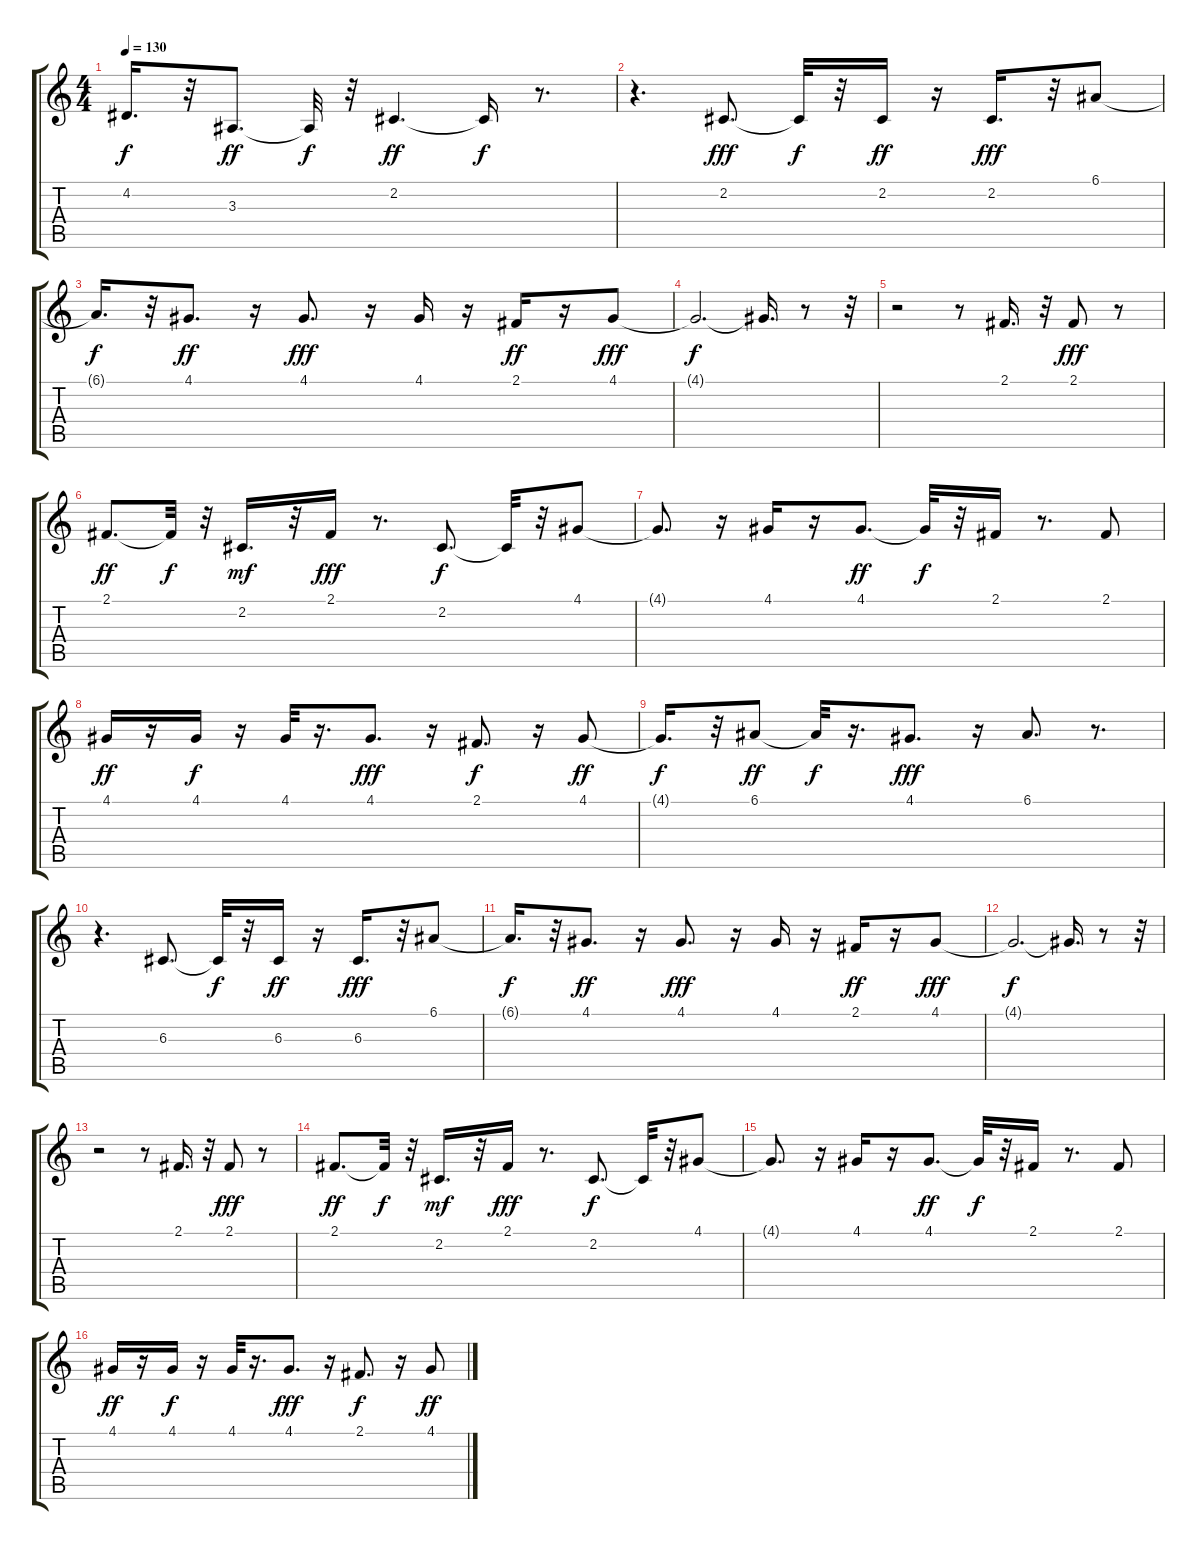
\track "" {instrument altosax}
\staff {score tabs}
\tuning (E4 B3 G3 D3 A2 E2) {hide}
\ts (4 4)
\tempo 130
\clef g2
\ks c
4.2{t}.16{d dy f} r.32 3.3.8{d dy ff} 3.3{t}.32{dy f} r.32 2.2.4{d dy ff} 2.2{t}.16{dy f} r.8{d} |
r.4{d} 2.2.8{d dy fff} 2.2{t}.32{dy f} r.32 2.2.16{dy ff} r.16 2.2.16{d dy fff} r.32 6.1.8 |
6.1{t}.16{d dy f} r.32 4.1.8{d dy ff} r.16 4.1.8{d dy fff} r.16 4.1.16 r.16 2.1.16{dy ff} r.16 4.1.8{dy fff} |
4.1{t}.2{d dy f} 4.1{t}.16{d} r.8 r.32 |
r.2 r.8 2.1.16{d} r.32 2.1.8{dy fff} r.8 |
2.1.8{d dy ff} 2.1{t}.32{dy f} r.32 2.2.16{d dy mf} r.32 2.1.16{dy fff} r.8{d} 2.2.8{d dy f} 2.2{t}.32 r.32 4.1.8 |
4.1{t}.8{d} r.16 4.1.16 r.16 4.1.8{d dy ff} 4.1{t}.32{dy f} r.32 2.1.16 r.8{d} 2.1.8 |
4.1.16{dy ff} r.16 4.1.16{dy f} r.16 4.1.32 r.16{d} 4.1.8{d dy fff} r.16 2.1.8{d dy f} r.16 4.1.8{dy ff} |
4.1{t}.16{d dy f} r.32 6.1.8{dy ff} 6.1{t}.32{dy f} r.16{d} 4.1.8{d dy fff} r.16 6.1.8{d} r.8{d} |
r.4{d} 6.3.8{d} 6.3{t}.32{dy f} r.32 6.3.16{dy ff} r.16 6.3.16{d dy fff} r.32 6.1.8 |
6.1{t}.16{d dy f} r.32 4.1.8{d dy ff} r.16 4.1.8{d dy fff} r.16 4.1.16 r.16 2.1.16{dy ff} r.16 4.1.8{dy fff} |
4.1{t}.2{d dy f} 4.1{t}.16{d} r.8 r.32 |
r.2 r.8 2.1.16{d} r.32 2.1.8{dy fff} r.8 |
2.1.8{d dy ff} 2.1{t}.32{dy f} r.32 2.2.16{d dy mf} r.32 2.1.16{dy fff} r.8{d} 2.2.8{d dy f} 2.2{t}.32 r.32 4.1.8 |
4.1{t}.8{d} r.16 4.1.16 r.16 4.1.8{d dy ff} 4.1{t}.32{dy f} r.32 2.1.16 r.8{d} 2.1.8 |
4.1.16{dy ff} r.16 4.1.16{dy f} r.16 4.1.32 r.16{d} 4.1.8{d dy fff} r.16 2.1.8{d dy f} r.16 4.1.8{dy ff}
